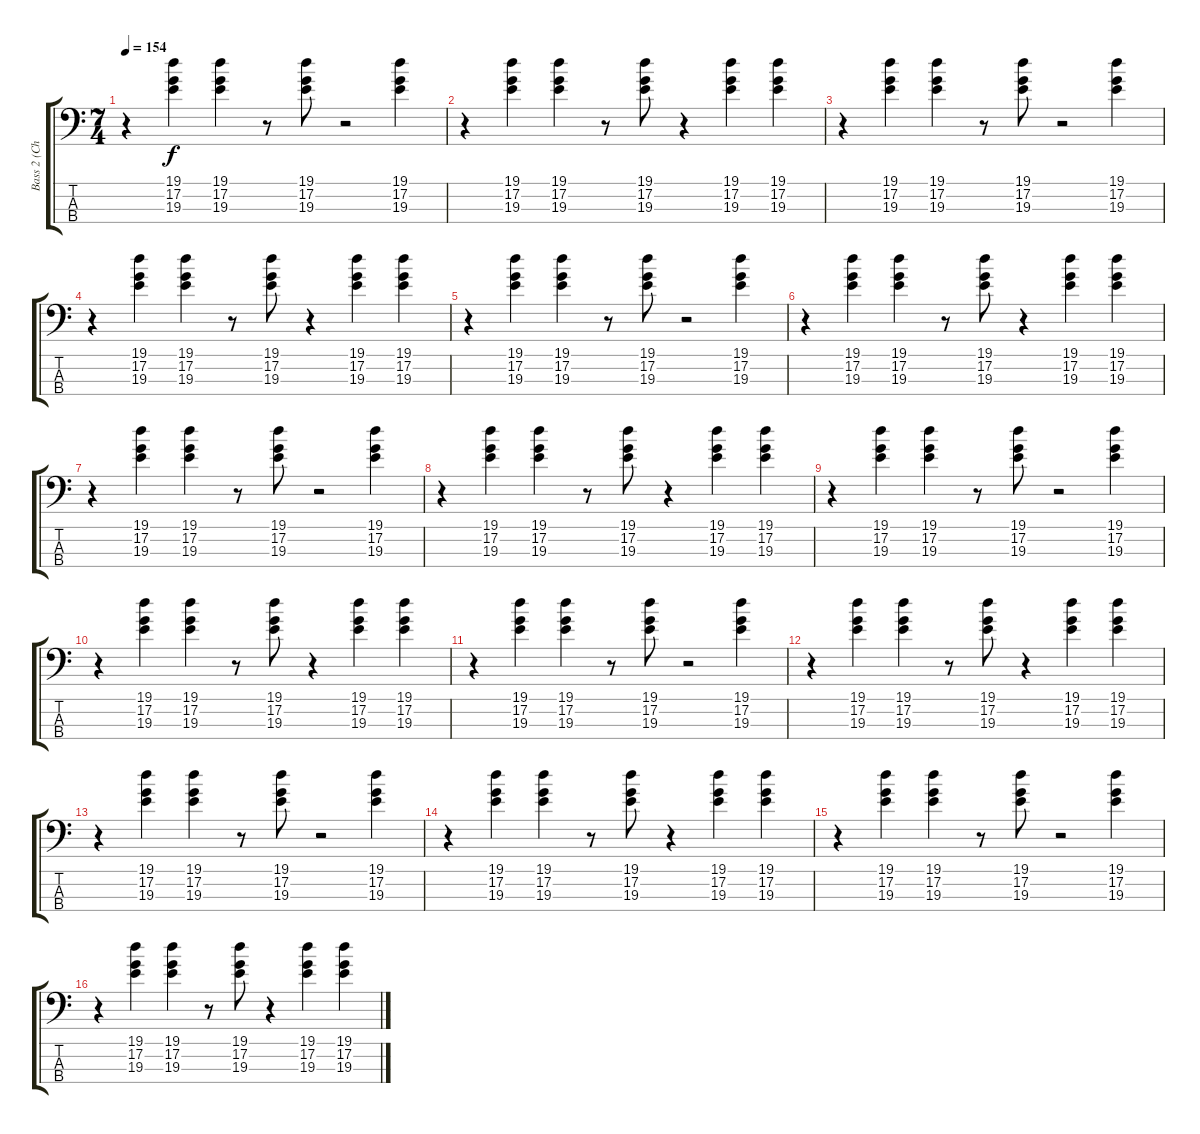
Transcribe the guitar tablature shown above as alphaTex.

\track ("Bass 2 (Chords)" "Bass 2 (Ch") {instrument slapbass2}
\staff {score tabs}
\tuning (G2 D2 A1 E1) {hide}
\ts (7 4)
\tempo 154
\clef f4
\ks c
r.4{dy f} (19.1 17.2 19.3).4 (19.1 17.2 19.3).4 r.8 (19.1 17.2 19.3).8 r.2 (19.1 17.2 19.3).4 |
r.4 (19.1 17.2 19.3).4 (19.1 17.2 19.3).4 r.8 (19.1 17.2 19.3).8 r.4 (19.1 17.2 19.3).4 (19.1 17.2 19.3).4 |
r.4 (19.1 17.2 19.3).4 (19.1 17.2 19.3).4 r.8 (19.1 17.2 19.3).8 r.2 (19.1 17.2 19.3).4 |
r.4 (19.1 17.2 19.3).4 (19.1 17.2 19.3).4 r.8 (19.1 17.2 19.3).8 r.4 (19.1 17.2 19.3).4 (19.1 17.2 19.3).4 |
r.4 (19.1 17.2 19.3).4 (19.1 17.2 19.3).4 r.8 (19.1 17.2 19.3).8 r.2 (19.1 17.2 19.3).4 |
r.4 (19.1 17.2 19.3).4 (19.1 17.2 19.3).4 r.8 (19.1 17.2 19.3).8 r.4 (19.1 17.2 19.3).4 (19.1 17.2 19.3).4 |
r.4 (19.1 17.2 19.3).4 (19.1 17.2 19.3).4 r.8 (19.1 17.2 19.3).8 r.2 (19.1 17.2 19.3).4 |
r.4 (19.1 17.2 19.3).4 (19.1 17.2 19.3).4 r.8 (19.1 17.2 19.3).8 r.4 (19.1 17.2 19.3).4 (19.1 17.2 19.3).4 |
r.4 (19.1 17.2 19.3).4 (19.1 17.2 19.3).4 r.8 (19.1 17.2 19.3).8 r.2 (19.1 17.2 19.3).4 |
r.4 (19.1 17.2 19.3).4 (19.1 17.2 19.3).4 r.8 (19.1 17.2 19.3).8 r.4 (19.1 17.2 19.3).4 (19.1 17.2 19.3).4 |
r.4 (19.1 17.2 19.3).4 (19.1 17.2 19.3).4 r.8 (19.1 17.2 19.3).8 r.2 (19.1 17.2 19.3).4 |
r.4 (19.1 17.2 19.3).4 (19.1 17.2 19.3).4 r.8 (19.1 17.2 19.3).8 r.4 (19.1 17.2 19.3).4 (19.1 17.2 19.3).4 |
r.4 (19.1 17.2 19.3).4 (19.1 17.2 19.3).4 r.8 (19.1 17.2 19.3).8 r.2 (19.1 17.2 19.3).4 |
r.4 (19.1 17.2 19.3).4 (19.1 17.2 19.3).4 r.8 (19.1 17.2 19.3).8 r.4 (19.1 17.2 19.3).4 (19.1 17.2 19.3).4 |
r.4 (19.1 17.2 19.3).4 (19.1 17.2 19.3).4 r.8 (19.1 17.2 19.3).8 r.2 (19.1 17.2 19.3).4 |
r.4 (19.1 17.2 19.3).4 (19.1 17.2 19.3).4 r.8 (19.1 17.2 19.3).8 r.4 (19.1 17.2 19.3).4 (19.1 17.2 19.3).4
